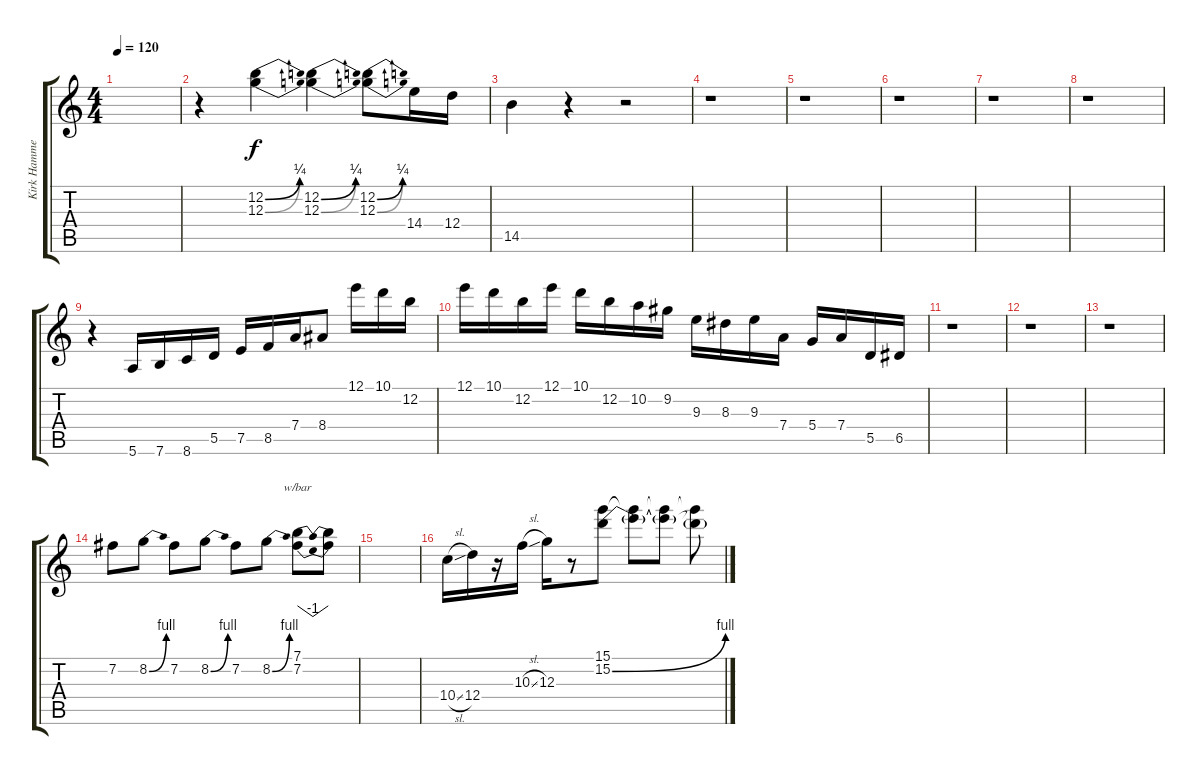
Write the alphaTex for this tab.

\track ("Kirk Hammett (Lead)" "Kirk Hamme") {instrument acousticguitarsteel}
\staff {score tabs}
\tuning (E4 B3 G3 D3 A2 E2) {hide}
\ts (4 4)
\tempo 120
\clef g2
\ks c
|
r.4 (12.2{be (bend 0 0 60 1)} 12.3{be (bend 0 0 60 1)}).4{dy f} (12.2{be (bend 0 0 60 1)} 12.3{be (bend 0 0 60 1)}).4 (12.2{be (bend 0 0 60 1)} 12.3{be (bend 0 0 60 1)}).8 14.4.16 12.4.16 |
14.5.4 r.4 r.2 |
r.1 |
r.1 |
r.1 |
r.1 |
r.1 |
r.4 5.6.16 7.6.16 8.6.16 5.5.16 7.5.16 8.5.16 7.4.16 8.4.8 12.1.16 10.1.16 12.2.16 |
12.1.16 10.1.16 12.2.16 12.1.16 10.1.16 12.2.16 10.2.16 9.2.16 9.3.16 8.3.16 9.3.16 7.4.16 5.4.16 7.4.16 5.5.16 6.5.16 |
r.1 |
r.1 |
r.1 |
7.2.8 8.2{be (bend 0 0 60 4)}.8 7.2.8 8.2{be (bend 0 0 60 4)}.8 7.2.8 8.2{be (bend 0 0 60 4)}.8 (7.1 7.2).8{tbe (dip default 0 0 30 -4 60 0)} (7.1{t} 7.2{t}).8 |
|
10.4{sl}.16 12.4.16 r.16 10.3{sl}.16 12.3.16 r.8 (15.1 15.2{be (bend 0 0 60 4)}).8 (15.1{t} 15.2{t}).8 (15.1{t} 15.2{t}).8 (15.1{t} 15.2{t}).8
